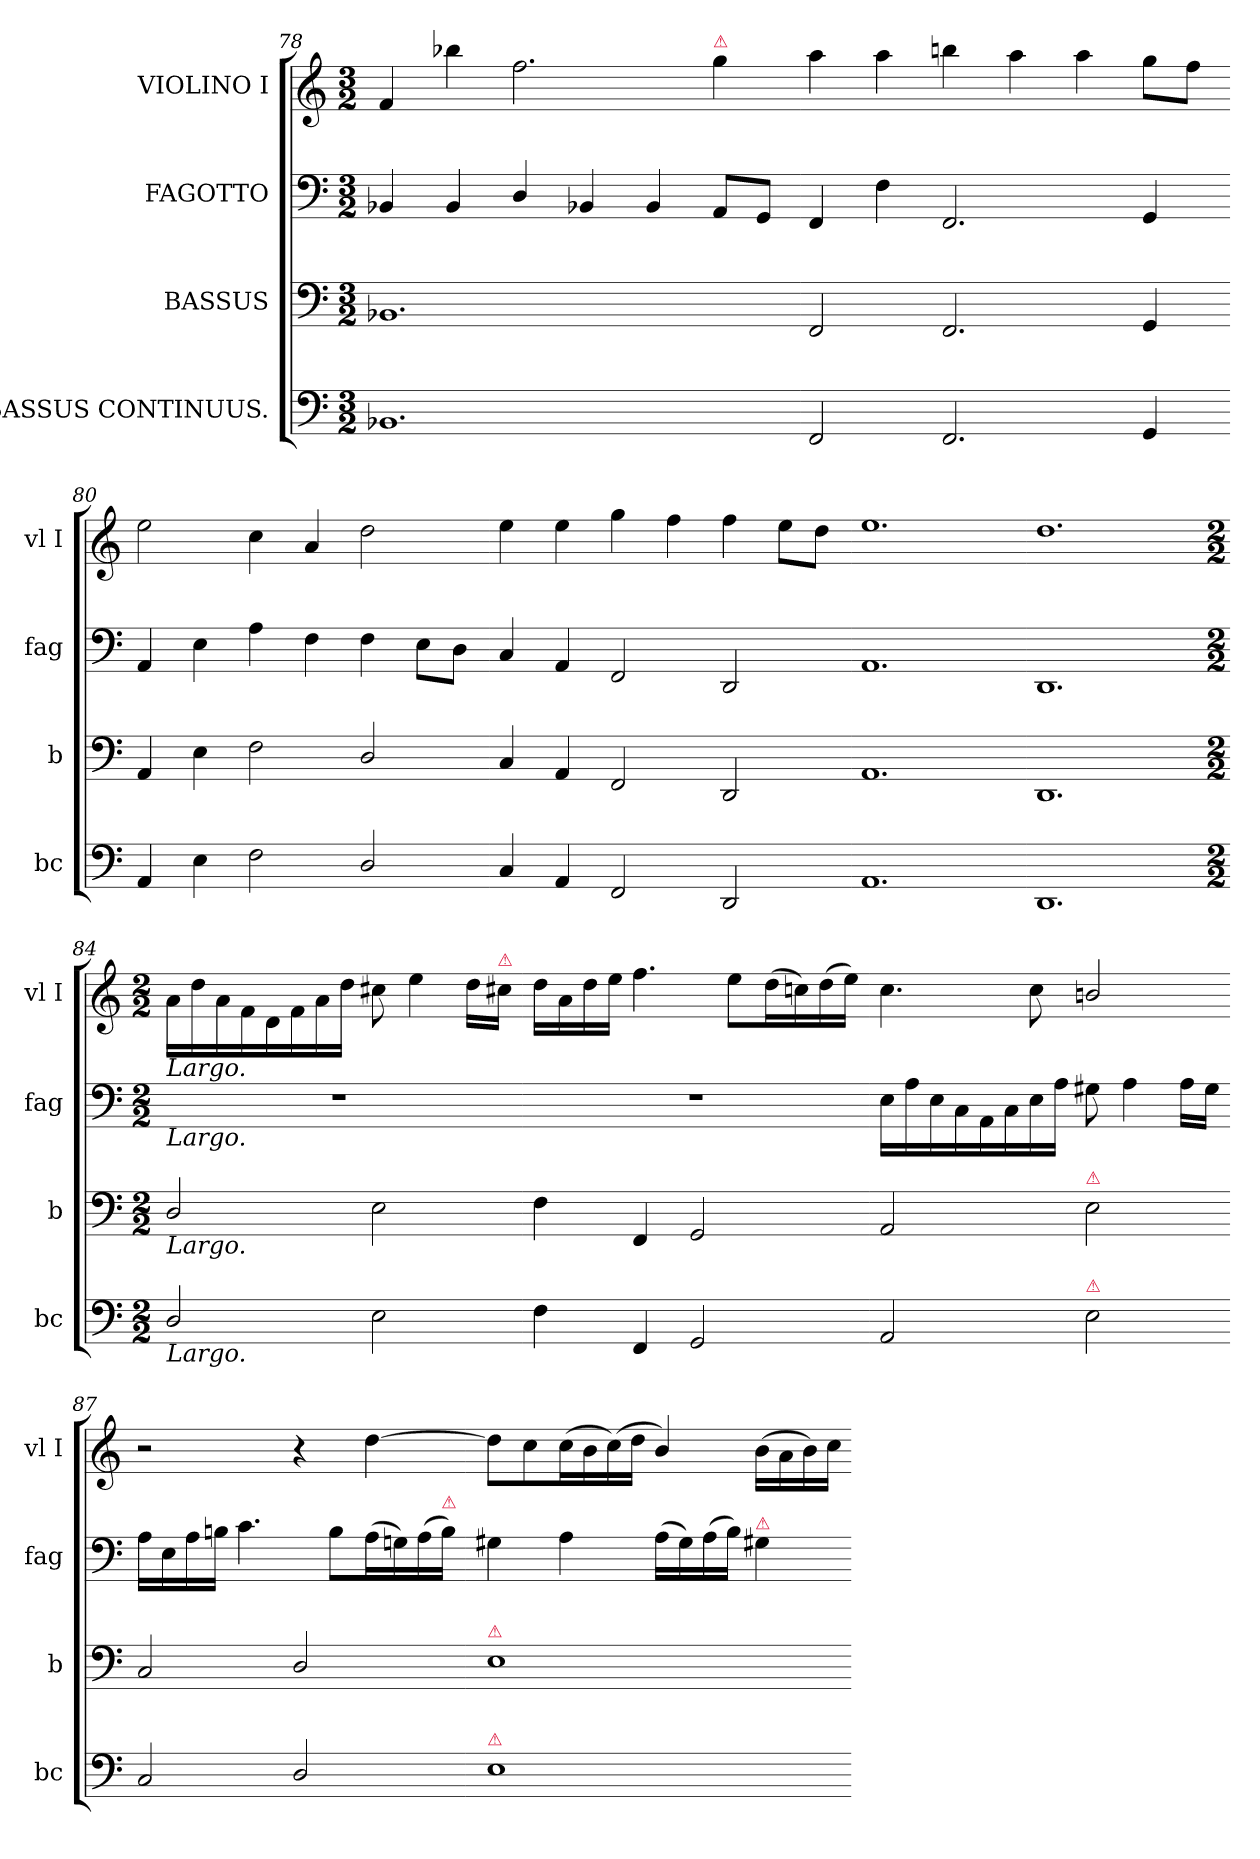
**kern	**kern	**kern	**kern
*part4	*part3	*part2	*part1
*staff4	*staff3	*staff2	*staff1
*I"BASSUS CONTINUUS.	*I"BASSUS	*I"FAGOTTO	*I"VIOLINO I
*I'bc	*I'b	*I'fag	*I'vl I
*clefF4	*clefF4	*clefF4	*clefG2
*k[]	*k[]	*k[]	*k[]
*M3/2	*M3/2	*M3/2	*M3/2
=78	=78	=78	=78
1.BB-X	1.BB-X	4BB-X/	4f/
.	.	4BB-/	4bb-X\
.	.	4D/	2.ff\
.	.	4BB-X/	.
.	.	4BB-/	.
!	!	!	!LO:TX:a:color=crimson:t=⚠
.	.	8AA/L	4gg\
.	.	8GG/J	.
=79-	=79-	=79-	=79-
2FF/	2FF/	4FF/	4aa\
.	.	4F\	4aa\
2.FF/	2.FF/	2.FF/	4bbn\
.	.	.	4aa\
.	.	.	4aa\
4GG/	4GG/	4GG/	8gg\L
.	.	.	8ff\J
=80-	=80-	=80-	=80-
4AA/	4AA/	4AA/	2ee\
4E\	4E\	4E\	.
2F\	2F\	4A\	4cc\
.	.	4F\	4a/
2D/	2D/	4F\	2dd\
.	.	8E\L	.
.	.	8D\J	.
=81-	=81-	=81-	=81-
4C/	4C/	4C/	4ee\
4AA/	4AA/	4AA/	4ee\
2FF/	2FF/	2FF/	4gg\
.	.	.	4ff\
2DD/	2DD/	2DD/	4ff\
.	.	.	8ee\L
.	.	.	8dd\J
=82-	=82-	=82-	=82-
1.AA	1.AA	1.AA	1.ee
=83-	=83-	=83-	=83-
1.DD	1.DD	1.DD	1.dd
=84-	=84-	=84-	=84-
*M2/2	*M2/2	*M2/2	*M2/2
!	!	!	!LO:TX:b:i:t=Largo.
!	!	!LO:TX:b:i:t=Largo.	!
!	!LO:TX:b:i:t=Largo.	!	!
!LO:TX:b:i:t=Largo.	!	!	!
2D/	2D/	1r	16a\LL
.	.	.	16dd\
.	.	.	16a\
.	.	.	16f\
.	.	.	16d\
.	.	.	16f\
.	.	.	16a\
.	.	.	16dd\JJ
2E\	2E\	.	8cc#X\
.	.	.	4ee\
.	.	.	16dd\LL
!	!	!	!LO:TX:a:color=crimson:t=⚠
.	.	.	16cc#X\JJ
=85-	=85-	=85-	=85-
4F\	4F\	1r	16dd\LL
.	.	.	16a\
.	.	.	16dd\
.	.	.	16ee\JJ
4FF/	4FF/	.	4.ff\
2GG/	2GG/	.	.
.	.	.	8ee\L
.	.	.	(16dd\L
.	.	.	16ccn\)
.	.	.	(16dd\
.	.	.	16ee\JJ)
=86-	=86-	=86-	=86-
2AA/	2AA/	16E\LL	4.cc\
.	.	16A\	.
.	.	16E\	.
.	.	16C\	.
.	.	16AA\	.
.	.	16C\	.
.	.	16E\	8cc\
.	.	16A\JJ	.
!	!LO:TX:a:color=crimson:t=⚠	!	!
!LO:TX:a:color=crimson:t=⚠	!	!	!
2E\	2E\	8G#X\	2bn/
.	.	4A\	.
.	.	16A\LL	.
.	.	16G#\JJ	.
=87-	=87-	=87-	=87-
2C/	2C/	16A\LL	2r
.	.	16E\	.
.	.	16A\	.
.	.	16Bn\JJ	.
.	.	4.c\	.
2D/	2D/	.	4r
.	.	8B\L	.
.	.	(<16A\L	[4dd\
.	.	16Gn\)	.
.	.	(<16A\	.
!	!	!LO:TX:a:color=crimson:t=⚠	!
.	.	16B\JJ)	.
=88-	=88-	=88-	=88-
!	!LO:TX:a:color=crimson:t=⚠	!	!
!LO:TX:a:color=crimson:t=⚠	!	!	!
1E	1E	4G#X\	8dd\L]
.	.	.	8cc\
.	.	4A\	(<16cc\L
.	.	.	16b\
.	.	.	(<16cc\)
.	.	.	16dd\JJ
.	.	(<16A\LL	4b/)
.	.	16G#\)	.
.	.	(<16A\	.
.	.	16B\JJ)	.
!	!	!LO:TX:a:color=crimson:t=⚠	!
.	.	4G#X\	(16b\LL
.	.	.	16a\
.	.	.	16b\)
.	.	.	16cc\JJ
=-	=-	=-	=-
*-	*-	*-	*-
